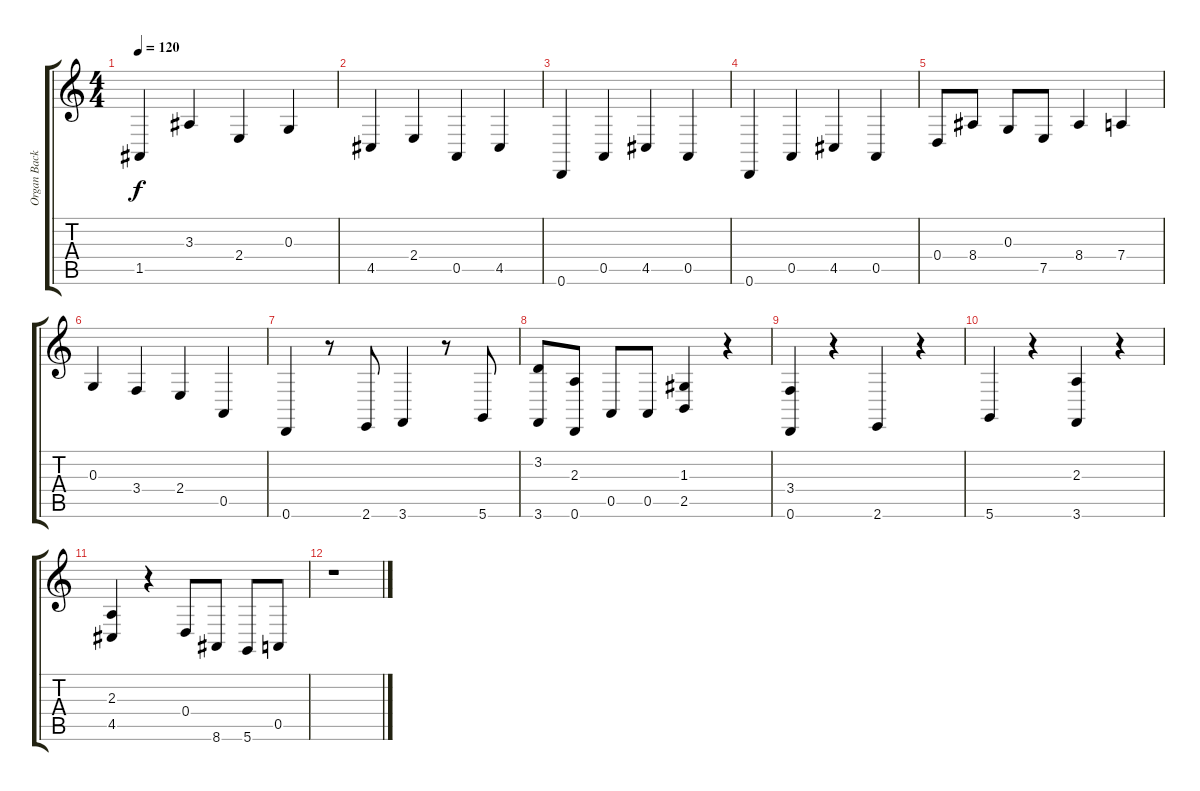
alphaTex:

\track ("Organ Backup" "Organ Back") {instrument churchorgan}
\staff {score tabs}
\tuning (E4 B3 G3 D3 A2 D2) {hide}
\ts (4 4)
\tempo 120
\clef g2
\ks c
1.5.4{dy f} 3.3.4 2.4.4 0.3.4 |
4.5.4 2.4.4 0.5.4 4.5.4 |
0.6.4 0.5.4 4.5.4 0.5.4 |
0.6.4 0.5.4 4.5.4 0.5.4 |
0.4.8 8.4.8 0.3.8 7.5.8 8.4.4 7.4.4 |
0.3.4 3.4.4 2.4.4 0.5.4 |
0.6.4 r.8 2.6.8 3.6.4 r.8 5.6.8 |
(3.2 3.6).8 (2.3 0.6).8 0.5.8 0.5.8 (1.3 2.5).4 r.4 |
(3.4 0.6).4 r.4 2.6.4 r.4 |
5.6.4 r.4 (2.3 3.6).4 r.4 |
(2.3 4.5).4 r.4 0.4.8 8.6.8 5.6.8 0.5.8 |
r.1
